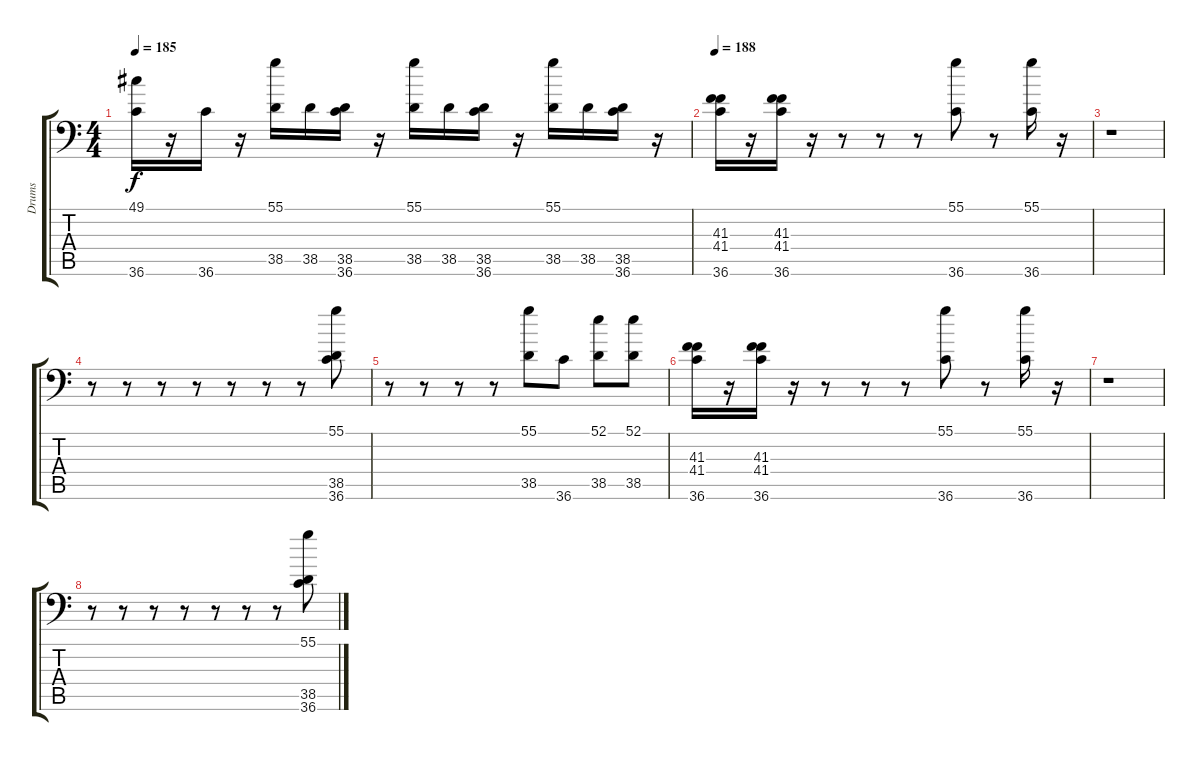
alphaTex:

\track ("Drums" "Drums") {instrument acousticgrandpiano}
\staff {score tabs}
\tuning (C-1 C-1 C-1 C-1 C-1 C-1) {hide}
\ts (4 4)
\tempo 185
\clef f4
\ks c
(49.1 36.6).16{dy f} r.16 36.6.16 r.16 (55.1 38.5).16 38.5.16 (38.5 36.6).16 r.16 (55.1 38.5).16 38.5.16 (38.5 36.6).16 r.16 (55.1 38.5).16 38.5.16 (38.5 36.6).16 r.16 |
\tempo 188
(41.3 41.4 36.6).16 r.16 (41.3 41.4 36.6).16 r.16 r.8 r.8 r.8 (55.1 36.6).8 r.8 (55.1 36.6).16 r.16 |
r.1 |
r.8 r.8 r.8 r.8 r.8 r.8 r.8 (55.1 38.5 36.6).8 |
r.8 r.8 r.8 r.8 (55.1 38.5).8 36.6.8 (52.1 38.5).8 (52.1 38.5).8 |
(41.3 41.4 36.6).16 r.16 (41.3 41.4 36.6).16 r.16 r.8 r.8 r.8 (55.1 36.6).8 r.8 (55.1 36.6).16 r.16 |
r.1 |
r.8 r.8 r.8 r.8 r.8 r.8 r.8 (55.1 38.5 36.6).8
